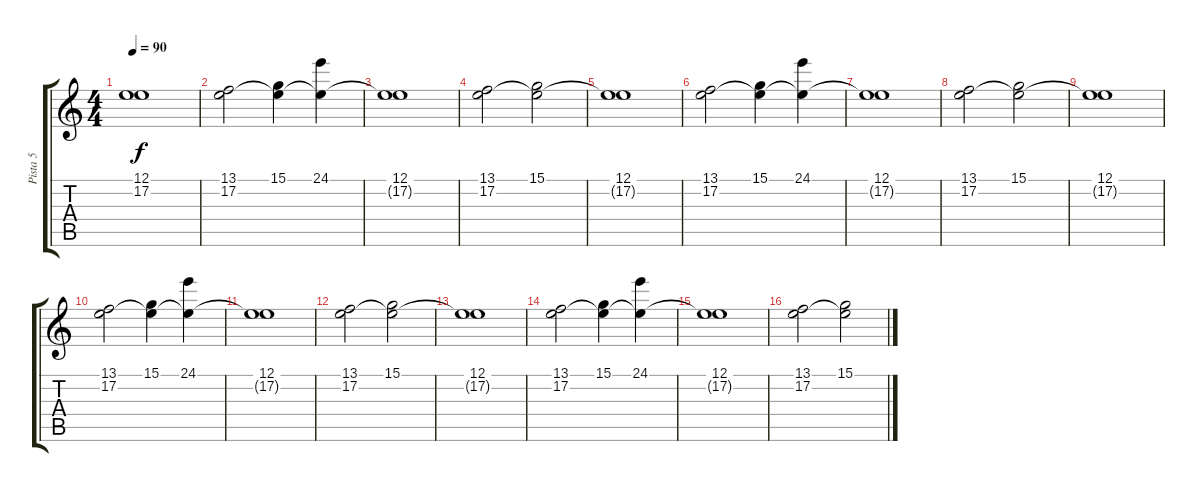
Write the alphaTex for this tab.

\track ("Pista 5" "Pista 5") {instrument pad7halo}
\staff {score tabs}
\tuning (E4 B3 G3 D3 A2 E2) {hide}
\ts (4 4)
\tempo 90
\clef g2
\ks c
(12.1 17.2{t}).1{dy f} |
(13.1 17.2).2 (15.1 17.2{t}).4 (24.1 17.2{t}).4 |
(12.1 17.2{t}).1 |
(13.1 17.2).2 (15.1 17.2{t}).2 |
(12.1 17.2{t}).1 |
(13.1 17.2).2 (15.1 17.2{t}).4 (24.1 17.2{t}).4 |
(12.1 17.2{t}).1 |
(13.1 17.2).2 (15.1 17.2{t}).2 |
(12.1 17.2{t}).1 |
(13.1 17.2).2 (15.1 17.2{t}).4 (24.1 17.2{t}).4 |
(12.1 17.2{t}).1 |
(13.1 17.2).2 (15.1 17.2{t}).2 |
(12.1 17.2{t}).1 |
(13.1 17.2).2 (15.1 17.2{t}).4 (24.1 17.2{t}).4 |
(12.1 17.2{t}).1 |
(13.1 17.2).2 (15.1 17.2{t}).2
